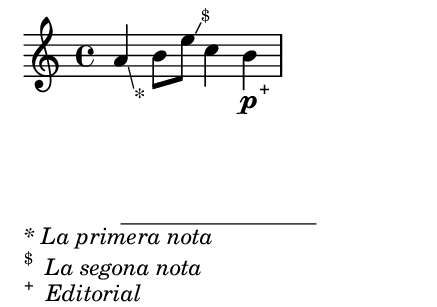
%% Generated by lilypond-book
%% Options: [exampleindent=10.16\mm,indent=0\mm,line-width=160\mm,papersize="a8landscape",quote]
\include "lilypond-book-preamble.ly"


% ****************************************************************
% Start cut-&-pastable-section
% ****************************************************************

#(ly:set-option 'eps-box-padding 3.000000)



\paper {
  #(set-paper-size "a8landscape")
  indent = 0\mm
  line-width = 160\mm
  % offset the left padding, also add 1mm as lilypond creates cropped
  % images with a little space on the right
  line-width = #(- line-width (* mm  3.000000) (* mm 1))
  line-width = 160\mm - 2.0 * 10.16\mm
  % offset the left padding, also add 1mm as lilypond creates cropped
  % images with a little space on the right
  line-width = #(- line-width (* mm  3.000000) (* mm 1))
}

\layout {
  
}




% ****************************************************************
% ly snippet:
% ****************************************************************
\sourcefileline 1630
\book {
  \header { tagline = ##f }
  \relative c' {
    \footnote "*" #'(0.5 . -2) \markup { \italic "* La primera nota" } a'4
    b8
    \footnote \markup { \super "$" } #'(0.5 . 1)
      \markup { \super "$" \italic " La segona nota" } e
    c4
    \once \override Score.Footnote.annotation-line = ##f
    b-\footnote \markup \tiny "+" #'(0.1 . 0.1)
      \markup { \super "+" \italic " Editorial" } \p
  }
}



% ****************************************************************
% end ly snippet
% ****************************************************************
